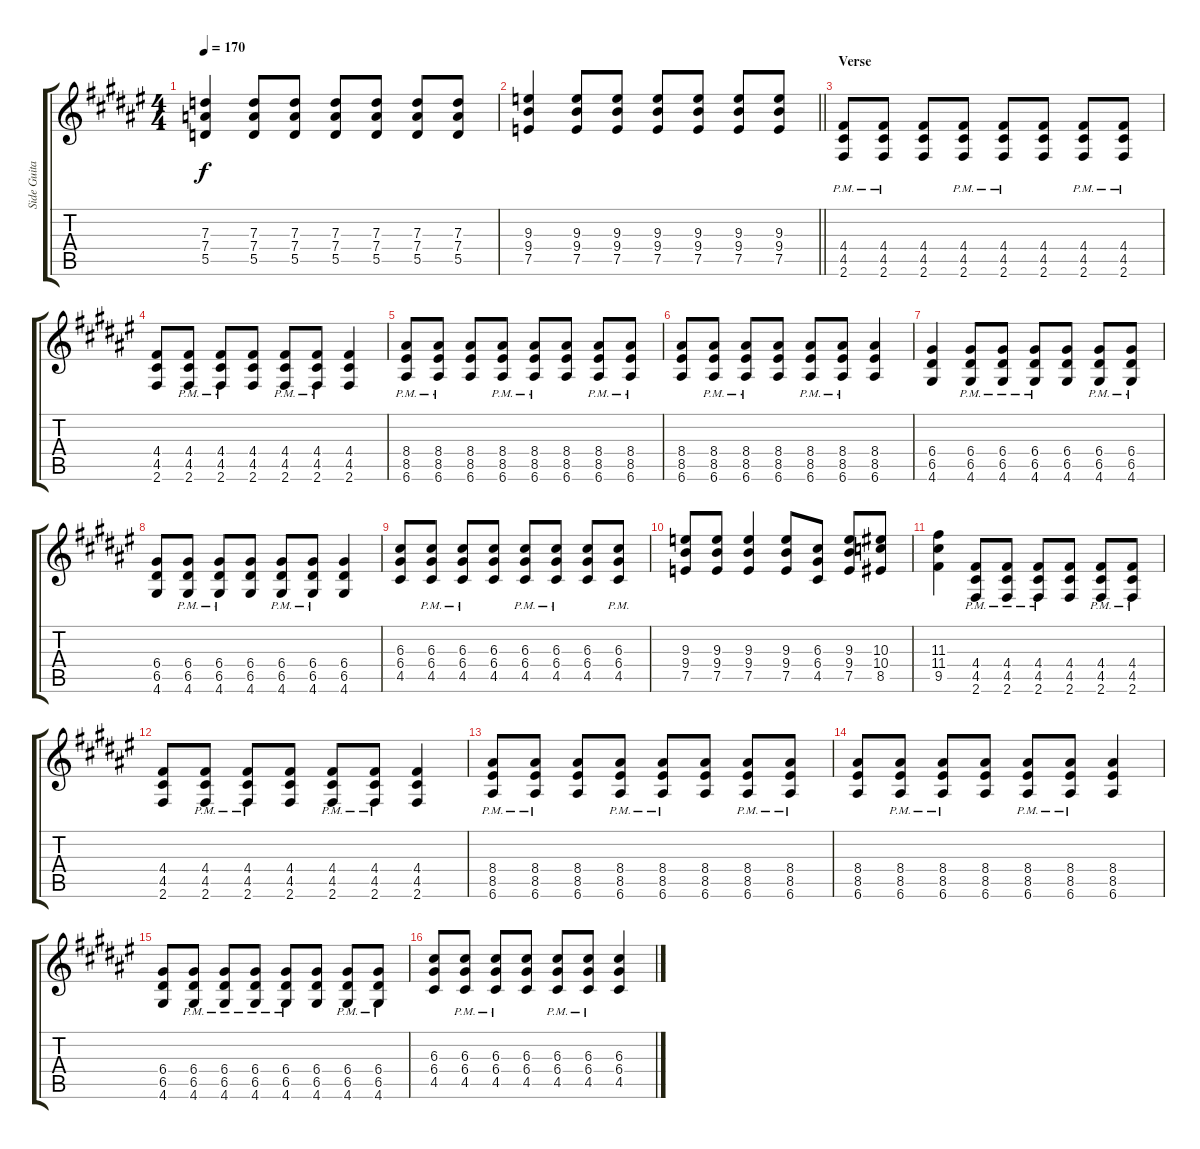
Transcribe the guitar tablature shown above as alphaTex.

\track ("Side Guitar" "Side Guita") {instrument overdrivenguitar}
\staff {score tabs}
\tuning (E4 B3 G3 D3 A2 E2) {hide}
\ts (4 4)
\tempo 170
\clef g2
\ks f#
(7.3 7.4 5.5).4{dy f} (7.3 7.4 5.5).8 (7.3 7.4 5.5).8 (7.3 7.4 5.5).8 (7.3 7.4 5.5).8 (7.3 7.4 5.5).8 (7.3 7.4 5.5).8 |
\barLineRight lightlight
(9.3 9.4 7.5).4 (9.3 9.4 7.5).8 (9.3 9.4 7.5).8 (9.3 9.4 7.5).8 (9.3 9.4 7.5).8 (9.3 9.4 7.5).8 (9.3 9.4 7.5).8 |
\section ("" "Verse")
(4.4{pm} 4.5{pm} 2.6{pm}).8 (4.4{pm} 4.5{pm} 2.6{pm}).8 (4.4 4.5 2.6).8 (4.4{pm} 4.5{pm} 2.6{pm}).8 (4.4{pm} 4.5{pm} 2.6{pm}).8 (4.4 4.5 2.6).8 (4.4{pm} 4.5{pm} 2.6{pm}).8 (4.4{pm} 4.5{pm} 2.6{pm}).8 |
(4.4 4.5 2.6).8 (4.4{pm} 4.5{pm} 2.6{pm}).8 (4.4{pm} 4.5{pm} 2.6{pm}).8 (4.4 4.5 2.6).8 (4.4{pm} 4.5{pm} 2.6{pm}).8 (4.4{pm} 4.5{pm} 2.6{pm}).8 (4.4 4.5 2.6).4 |
(8.4{pm} 8.5{pm} 6.6{pm}).8 (8.4{pm} 8.5{pm} 6.6{pm}).8 (8.4 8.5 6.6).8 (8.4{pm} 8.5{pm} 6.6{pm}).8 (8.4{pm} 8.5{pm} 6.6{pm}).8 (8.4 8.5 6.6).8 (8.4{pm} 8.5{pm} 6.6{pm}).8 (8.4{pm} 8.5{pm} 6.6{pm}).8 |
(8.4 8.5 6.6).8 (8.4{pm} 8.5{pm} 6.6{pm}).8 (8.4{pm} 8.5{pm} 6.6{pm}).8 (8.4 8.5 6.6).8 (8.4{pm} 8.5{pm} 6.6{pm}).8 (8.4{pm} 8.5{pm} 6.6{pm}).8 (8.4 8.5 6.6).4 |
(6.4 6.5 4.6).4 (6.4{pm} 6.5{pm} 4.6{pm}).8 (6.4{pm} 6.5{pm} 4.6{pm}).8 (6.4{pm} 6.5{pm} 4.6{pm}).8 (6.4 6.5 4.6).8 (6.4{pm} 6.5{pm} 4.6{pm}).8 (6.4{pm} 6.5{pm} 4.6{pm}).8 |
(6.4 6.5 4.6).8 (6.4{pm} 6.5{pm} 4.6{pm}).8 (6.4{pm} 6.5{pm} 4.6{pm}).8 (6.4 6.5 4.6).8 (6.4{pm} 6.5{pm} 4.6{pm}).8 (6.4{pm} 6.5{pm} 4.6{pm}).8 (6.4 6.5 4.6).4 |
(6.3 6.4 4.5).8 (6.3{pm} 6.4{pm} 4.5{pm}).8 (6.3{pm} 6.4{pm} 4.5{pm}).8 (6.3 6.4 4.5).8 (6.3{pm} 6.4{pm} 4.5{pm}).8 (6.3{pm} 6.4{pm} 4.5{pm}).8 (6.3 6.4 4.5).8 (6.3{pm} 6.4{pm} 4.5{pm}).8 |
(9.3 9.4 7.5).8 (9.3 9.4 7.5).8 (9.3 9.4 7.5).4 (9.3 9.4 7.5).8 (6.3 6.4 4.5).8 (9.3 9.4 7.5).8 (10.3 10.4 8.5).8 |
(11.3 11.4 9.5).4 (4.4{pm} 4.5{pm} 2.6{pm}).8 (4.4{pm} 4.5{pm} 2.6{pm}).8 (4.4{pm} 4.5{pm} 2.6{pm}).8 (4.4 4.5 2.6).8 (4.4{pm} 4.5{pm} 2.6{pm}).8 (4.4{pm} 4.5{pm} 2.6{pm}).8 |
(4.4 4.5 2.6).8 (4.4{pm} 4.5{pm} 2.6{pm}).8 (4.4{pm} 4.5{pm} 2.6{pm}).8 (4.4 4.5 2.6).8 (4.4{pm} 4.5{pm} 2.6{pm}).8 (4.4{pm} 4.5{pm} 2.6{pm}).8 (4.4 4.5 2.6).4 |
(8.4{pm} 8.5{pm} 6.6{pm}).8 (8.4{pm} 8.5{pm} 6.6{pm}).8 (8.4 8.5 6.6).8 (8.4{pm} 8.5{pm} 6.6{pm}).8 (8.4{pm} 8.5{pm} 6.6{pm}).8 (8.4 8.5 6.6).8 (8.4{pm} 8.5{pm} 6.6{pm}).8 (8.4{pm} 8.5{pm} 6.6{pm}).8 |
(8.4 8.5 6.6).8 (8.4{pm} 8.5{pm} 6.6{pm}).8 (8.4{pm} 8.5{pm} 6.6{pm}).8 (8.4 8.5 6.6).8 (8.4{pm} 8.5{pm} 6.6{pm}).8 (8.4{pm} 8.5{pm} 6.6{pm}).8 (8.4 8.5 6.6).4 |
(6.4 6.5 4.6).8 (6.4{pm} 6.5{pm} 4.6{pm}).8 (6.4{pm} 6.5{pm} 4.6{pm}).8 (6.4{pm} 6.5{pm} 4.6{pm}).8 (6.4{pm} 6.5{pm} 4.6{pm}).8 (6.4 6.5 4.6).8 (6.4{pm} 6.5{pm} 4.6{pm}).8 (6.4{pm} 6.5{pm} 4.6{pm}).8 |
(6.3 6.4 4.5).8 (6.3{pm} 6.4{pm} 4.5{pm}).8 (6.3{pm} 6.4{pm} 4.5{pm}).8 (6.3 6.4 4.5).8 (6.3{pm} 6.4{pm} 4.5{pm}).8 (6.3{pm} 6.4{pm} 4.5{pm}).8 (6.3 6.4 4.5).4
